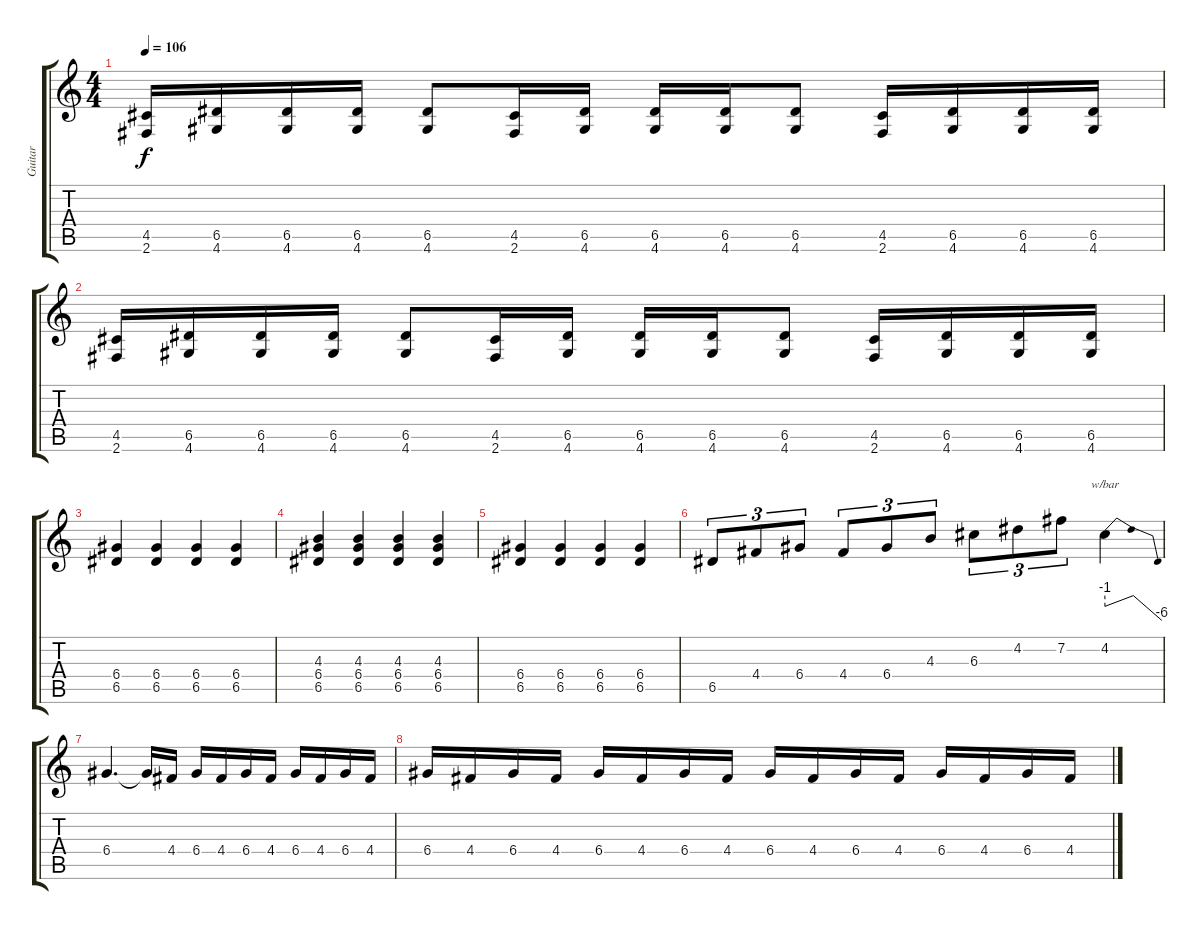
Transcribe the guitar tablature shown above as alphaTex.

\track ("Guitar" "Guitar") {instrument overdrivenguitar}
\staff {score tabs}
\tuning (E4 B3 G3 D3 A2 E2) {hide}
\ts (4 4)
\tempo 106
\clef g2
\ks c
(4.5 2.6).16{dy f} (6.5 4.6).16 (6.5 4.6).16 (6.5 4.6).16 (6.5 4.6).8 (4.5 2.6).16 (6.5 4.6).16 (6.5 4.6).16 (6.5 4.6).16 (6.5 4.6).8 (4.5 2.6).16 (6.5 4.6).16 (6.5 4.6).16 (6.5 4.6).16 |
(4.5 2.6).16 (6.5 4.6).16 (6.5 4.6).16 (6.5 4.6).16 (6.5 4.6).8 (4.5 2.6).16 (6.5 4.6).16 (6.5 4.6).16 (6.5 4.6).16 (6.5 4.6).8 (4.5 2.6).16 (6.5 4.6).16 (6.5 4.6).16 (6.5 4.6).16 |
(6.4 6.5).4 (6.4 6.5).4 (6.4 6.5).4 (6.4 6.5).4 |
(4.3 6.4 6.5).4 (4.3 6.4 6.5).4 (4.3 6.4 6.5).4 (4.3 6.4 6.5).4 |
(6.4 6.5).4 (6.4 6.5).4 (6.4 6.5).4 (6.4 6.5).4 |
6.5.8{tu (3 2)} 4.4.8{tu (3 2)} 6.4.8{tu (3 2)} 4.4.8{tu (3 2)} 6.4.8{tu (3 2)} 4.3.8{tu (3 2)} 6.3.8{tu (3 2)} 4.2.8{tu (3 2)} 7.2.8{tu (3 2)} 4.2.4{tbe (dip default 0 -4 8 0 14 0 60 -24)} |
6.4.4{d} 6.4{t}.16 4.4.16 6.4.16 4.4.16 6.4.16 4.4.16 6.4.16 4.4.16 6.4.16 4.4.16 |
6.4.16 4.4.16 6.4.16 4.4.16 6.4.16 4.4.16 6.4.16 4.4.16 6.4.16 4.4.16 6.4.16 4.4.16 6.4.16 4.4.16 6.4.16 4.4.16
